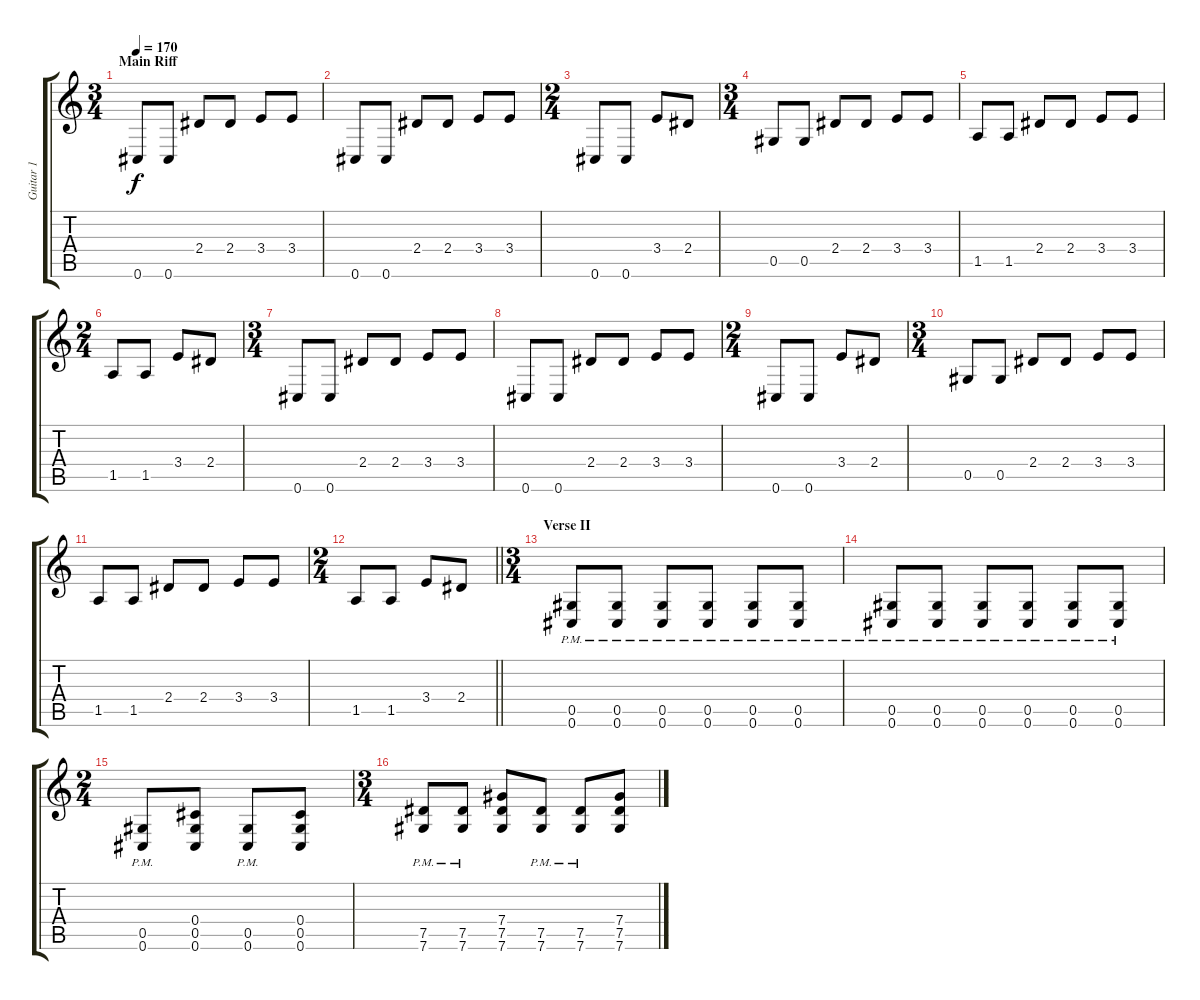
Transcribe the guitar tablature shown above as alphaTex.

\track ("Guitar 1" "Guitar 1") {instrument distortionguitar}
\staff {score tabs}
\tuning (Eb4 Bb3 Gb3 Db3 Ab2 Db2) {hide}
\ts (3 4)
\section ("" "Main Riff")
\tempo 170
\clef g2
\ks c
0.6.8{dy f} 0.6.8 2.4.8 2.4.8 3.4.8 3.4.8 |
0.6.8 0.6.8 2.4.8 2.4.8 3.4.8 3.4.8 |
\ts (2 4)
0.6.8 0.6.8 3.4.8 2.4.8 |
\ts (3 4)
0.5.8 0.5.8 2.4.8 2.4.8 3.4.8 3.4.8 |
1.5.8 1.5.8 2.4.8 2.4.8 3.4.8 3.4.8 |
\ts (2 4)
1.5.8 1.5.8 3.4.8 2.4.8 |
\ts (3 4)
0.6.8 0.6.8 2.4.8 2.4.8 3.4.8 3.4.8 |
0.6.8 0.6.8 2.4.8 2.4.8 3.4.8 3.4.8 |
\ts (2 4)
0.6.8 0.6.8 3.4.8 2.4.8 |
\ts (3 4)
0.5.8 0.5.8 2.4.8 2.4.8 3.4.8 3.4.8 |
1.5.8 1.5.8 2.4.8 2.4.8 3.4.8 3.4.8 |
\ts (2 4)
\barLineRight lightlight
1.5.8 1.5.8 3.4.8 2.4.8 |
\ts (3 4)
\section ("" "Verse II")
(0.5{pm} 0.6{pm}).8 (0.5{pm} 0.6{pm}).8 (0.5{pm} 0.6{pm}).8 (0.5{pm} 0.6{pm}).8 (0.5{pm} 0.6{pm}).8 (0.5{pm} 0.6{pm}).8 |
(0.5{pm} 0.6{pm}).8 (0.5{pm} 0.6{pm}).8 (0.5{pm} 0.6{pm}).8 (0.5{pm} 0.6{pm}).8 (0.5{pm} 0.6{pm}).8 (0.5{pm} 0.6{pm}).8 |
\ts (2 4)
(0.5{pm} 0.6{pm}).8 (0.4 0.5 0.6).8 (0.5{pm} 0.6{pm}).8 (0.4 0.5 0.6).8 |
\ts (3 4)
(7.5{pm} 7.6{pm}).8 (7.5{pm} 7.6{pm}).8 (7.4 7.5 7.6).8 (7.5{pm} 7.6{pm}).8 (7.5{pm} 7.6{pm}).8 (7.4 7.5 7.6).8
